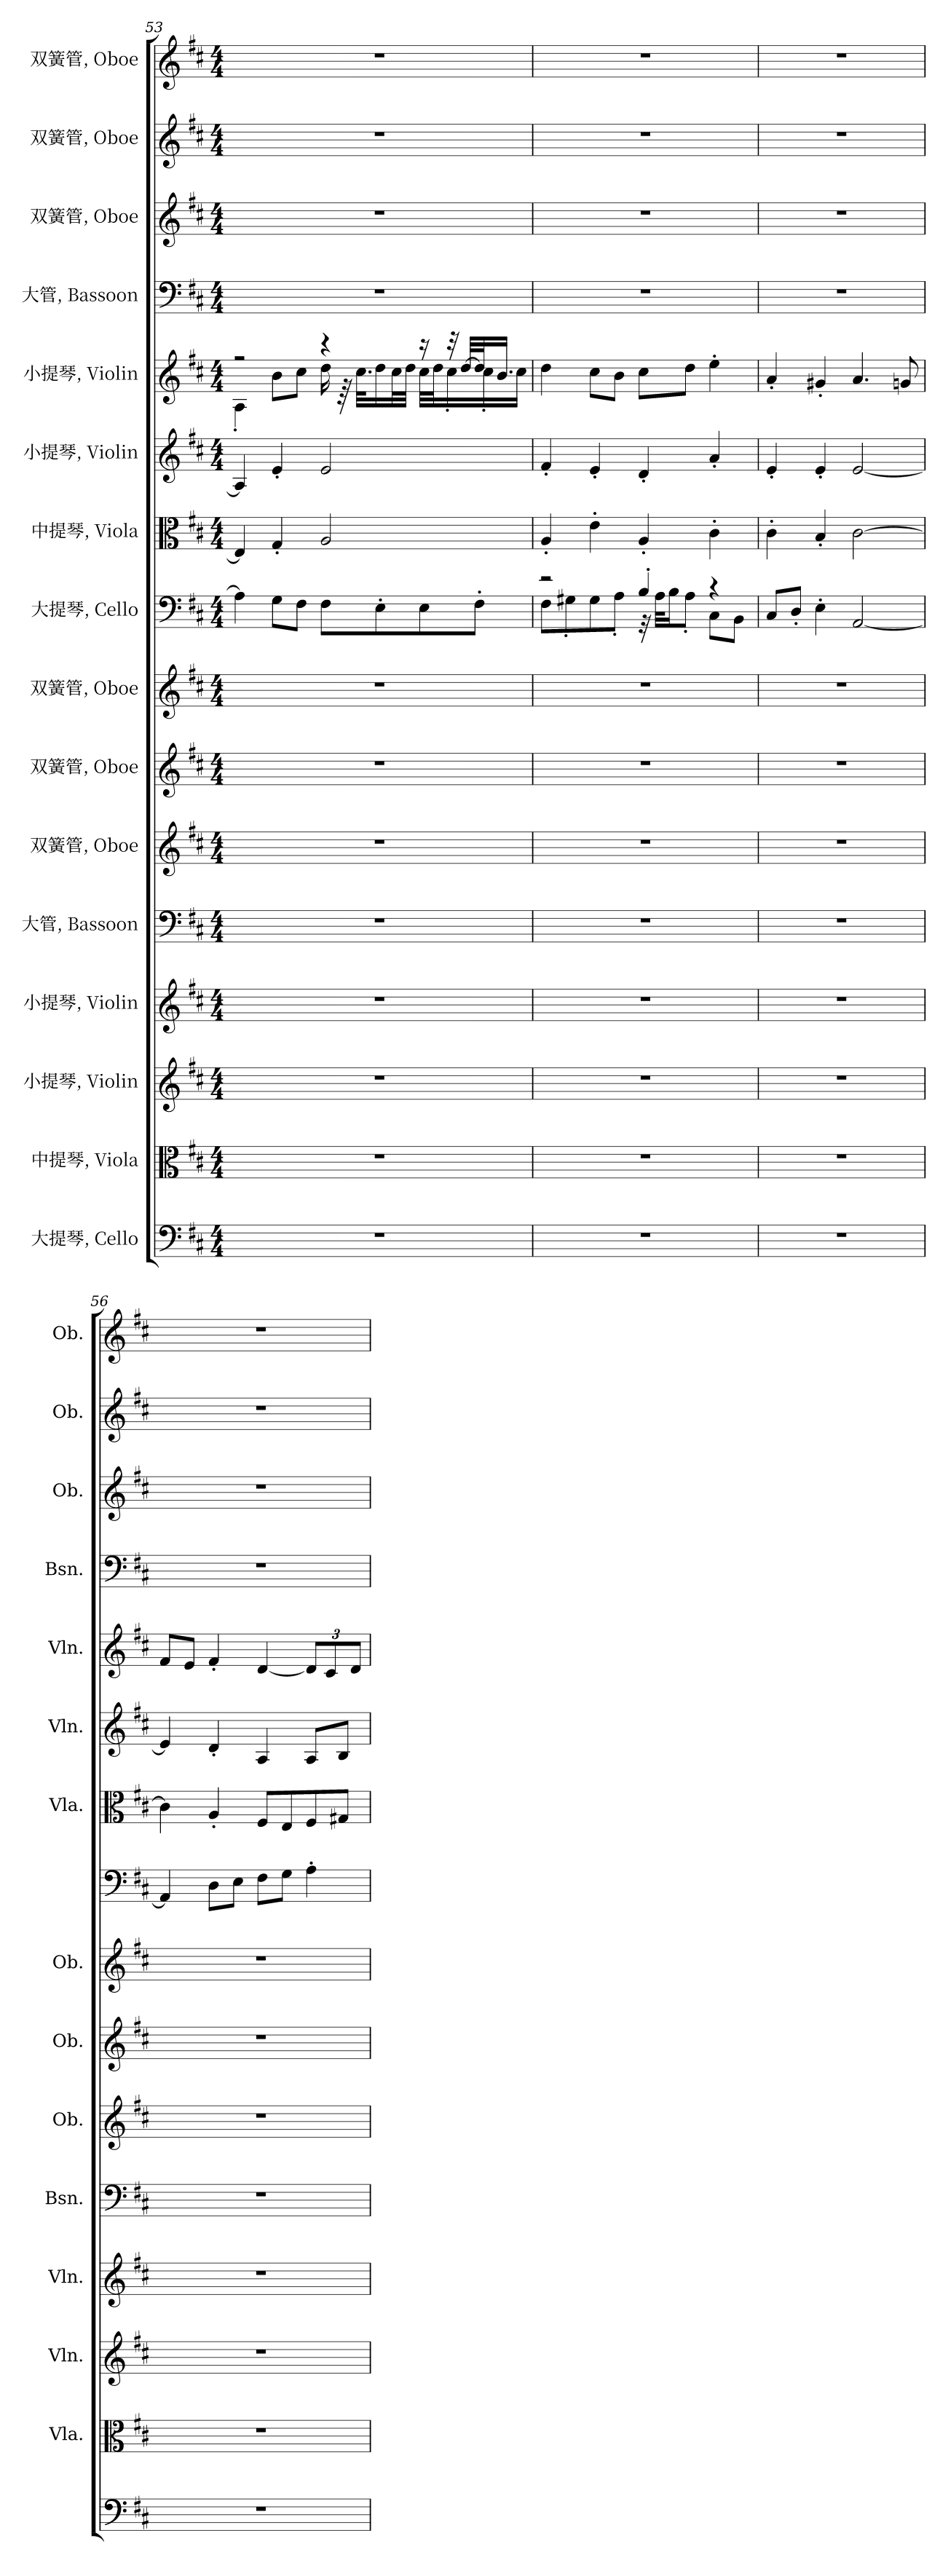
**kern	**kern	**kern	**kern	**kern	**kern	**kern	**kern	**kern	**kern	**kern	**kern	**kern	**kern	**kern	**kern
*part16	*part15	*part14	*part13	*part12	*part11	*part10	*part9	*part8	*part7	*part6	*part5	*part4	*part3	*part2	*part1
*staff16	*staff15	*staff14	*staff13	*staff12	*staff11	*staff10	*staff9	*staff8	*staff7	*staff6	*staff5	*staff4	*staff3	*staff2	*staff1
*I"大提琴, Cello	*I"中提琴, Viola	*I"小提琴, Violin	*I"小提琴, Violin	*I"大管, Bassoon	*I"双簧管, Oboe	*I"双簧管, Oboe	*I"双簧管, Oboe	*I"大提琴, Cello	*I"中提琴, Viola	*I"小提琴, Violin	*I"小提琴, Violin	*I"大管, Bassoon	*I"双簧管, Oboe	*I"双簧管, Oboe	*I"双簧管, Oboe
*	*I'Vla.	*I'Vln.	*I'Vln.	*I'Bsn.	*I'Ob.	*I'Ob.	*I'Ob.	*	*I'Vla.	*I'Vln.	*I'Vln.	*I'Bsn.	*I'Ob.	*I'Ob.	*I'Ob.
*clefF4	*clefC3	*clefG2	*clefG2	*clefF4	*clefG2	*clefG2	*clefG2	*clefF4	*clefC3	*clefG2	*clefG2	*clefF4	*clefG2	*clefG2	*clefG2
*k[f#c#]	*k[f#c#]	*k[f#c#]	*k[f#c#]	*k[f#c#]	*k[f#c#]	*k[f#c#]	*k[f#c#]	*k[f#c#]	*k[f#c#]	*k[f#c#]	*k[f#c#]	*k[f#c#]	*k[f#c#]	*k[f#c#]	*k[f#c#]
*M4/4	*M4/4	*M4/4	*M4/4	*M4/4	*M4/4	*M4/4	*M4/4	*M4/4	*M4/4	*M4/4	*M4/4	*M4/4	*M4/4	*M4/4	*M4/4
=53	=53	=53	=53	=53	=53	=53	=53	=53	=53	=53	=53	=53	=53	=53	=53
*	*	*	*	*	*	*	*	*	*	*	*^	*	*	*	*
1r	1r	1r	1r	1r	1r	1r	1r	4A\]	4E/]	4A/]	2r	4A'\	1r	1r	1r	1r
.	.	.	.	.	.	.	.	8G\L	4G'/	4e'/	.	8b\L	.	.	.	.
.	.	.	.	.	.	.	.	8F#\J	.	.	.	8cc#\J	.	.	.	.
.	.	.	.	.	.	.	.	8F#\L	2A/	2e/	4r	16dd\	.	.	.	.
.	.	.	.	.	.	.	.	.	.	.	.	64r	.	.	.	.
.	.	.	.	.	.	.	.	.	.	.	.	32.cc#\KLL	.	.	.	.
.	.	.	.	.	.	.	.	8E'\	.	.	.	16dd\	.	.	.	.
.	.	.	.	.	.	.	.	.	.	.	.	32cc#\L	.	.	.	.
.	.	.	.	.	.	.	.	.	.	.	.	32dd\JJJ	.	.	.	.
.	.	.	.	.	.	.	.	8E\	.	.	16r	32cc#\LLL	.	.	.	.
.	.	.	.	.	.	.	.	.	.	.	.	32dd\J	.	.	.	.
.	.	.	.	.	.	.	.	.	.	.	32r	16cc#'\	.	.	.	.
.	.	.	.	.	.	.	.	.	.	.	[32dd/LLL	.	.	.	.	.
.	.	.	.	.	.	.	.	8F#'\J	.	.	32dd/J]	16cc#'\	.	.	.	.
.	.	.	.	.	.	.	.	.	.	.	16.b/JJ	.	.	.	.	.
.	.	.	.	.	.	.	.	.	.	.	.	16cc#\JJ	.	.	.	.
*	*	*	*	*	*	*	*	*	*	*	*v	*v	*	*	*	*
!!LO:PB:g=z
=54	=54	=54	=54	=54	=54	=54	=54	=54	=54	=54	=54	=54	=54	=54	=54
*	*	*	*	*	*	*	*	*^	*	*	*	*	*	*	*
1r	1r	1r	1r	1r	1r	1r	1r	2r	8F#\L	4A'/	4f#'/	4dd\	1r	1r	1r	1r
.	.	.	.	.	.	.	.	.	8G#X'\	.	.	.	.	.	.	.
.	.	.	.	.	.	.	.	.	8G#\	4e'\	4e'/	8cc#\L	.	.	.	.
.	.	.	.	.	.	.	.	.	8A'\J	.	.	8b\J	.	.	.	.
.	.	.	.	.	.	.	.	4B'/	32r	4A'/	4d'/	8cc#\L	.	.	.	.
.	.	.	.	.	.	.	.	.	32A\KLL	.	.	.	.	.	.	.
.	.	.	.	.	.	.	.	.	16B\J	.	.	.	.	.	.	.
.	.	.	.	.	.	.	.	.	8A'\J	.	.	8dd\J	.	.	.	.
.	.	.	.	.	.	.	.	4r	8C#\L	4c#'\	4a'/	4ee'\	.	.	.	.
.	.	.	.	.	.	.	.	.	8BB\J	.	.	.	.	.	.	.
*	*	*	*	*	*	*	*	*v	*v	*	*	*	*	*	*	*
=55	=55	=55	=55	=55	=55	=55	=55	=55	=55	=55	=55	=55	=55	=55	=55
1r	1r	1r	1r	1r	1r	1r	1r	8C#/L	4c#'\	4e'/	4a'/	1r	1r	1r	1r
.	.	.	.	.	.	.	.	8D'/J	.	.	.	.	.	.	.
.	.	.	.	.	.	.	.	4E'\	4B'/	4e'/	4g#X'/	.	.	.	.
.	.	.	.	.	.	.	.	[2AA/	[2c#\	[2e/	4.a/	.	.	.	.
.	.	.	.	.	.	.	.	.	.	.	8gn/	.	.	.	.
=56	=56	=56	=56	=56	=56	=56	=56	=56	=56	=56	=56	=56	=56	=56	=56
1r	1r	1r	1r	1r	1r	1r	1r	4AA/]	4c#\]	4e/]	8f#/L	1r	1r	1r	1r
.	.	.	.	.	.	.	.	.	.	.	8e/J	.	.	.	.
.	.	.	.	.	.	.	.	8D\L	4A'/	4d'/	4f#'/	.	.	.	.
.	.	.	.	.	.	.	.	8E\J	.	.	.	.	.	.	.
.	.	.	.	.	.	.	.	8F#\L	8F#/L	4A/	[4d/	.	.	.	.
.	.	.	.	.	.	.	.	8G\J	8E/	.	.	.	.	.	.
*	*	*	*	*	*	*	*	*	*	*	*Xbrackettup	*	*	*	*
.	.	.	.	.	.	.	.	4A'\	8F#/	8A/L	12d/L]	.	.	.	.
.	.	.	.	.	.	.	.	.	.	.	12c#/	.	.	.	.
.	.	.	.	.	.	.	.	.	8G#X/J	8B/J	.	.	.	.	.
.	.	.	.	.	.	.	.	.	.	.	12d/J	.	.	.	.
=	=	=	=	=	=	=	=	=	=	=	=	=	=	=	=
*-	*-	*-	*-	*-	*-	*-	*-	*-	*-	*-	*-	*-	*-	*-	*-
